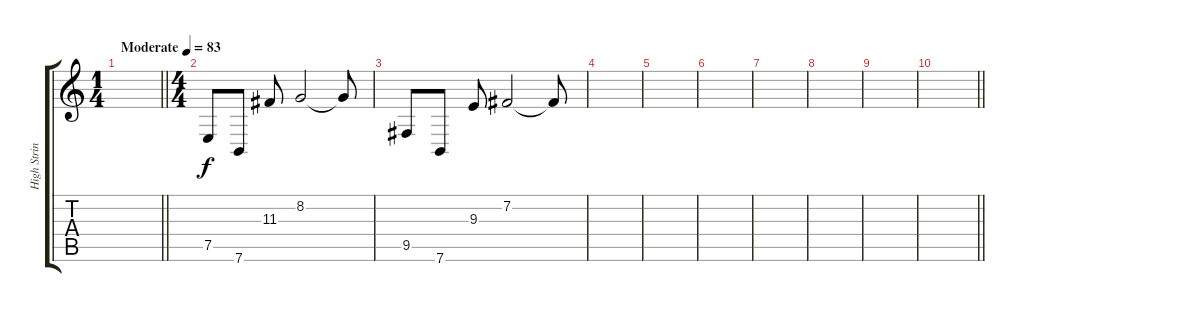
\track ("High Strings -1 Oct" "High Strin") {instrument stringensemble1}
\staff {score tabs}
\tuning (E4 B3 G3 D3 A2 E2) {hide}
\ts (1 4)
\tempo (83 "Moderate")
\clef g2
\barLineRight lightlight
\ks c
|
\ts (4 4)
7.5.8 7.6.8 11.3.8 8.2.2 8.2{t}.8 |
9.5.8 7.6.8 9.3.8 7.2.2 7.2{t}.8 |
|
|
|
|
|
|
\barLineRight lightlight
